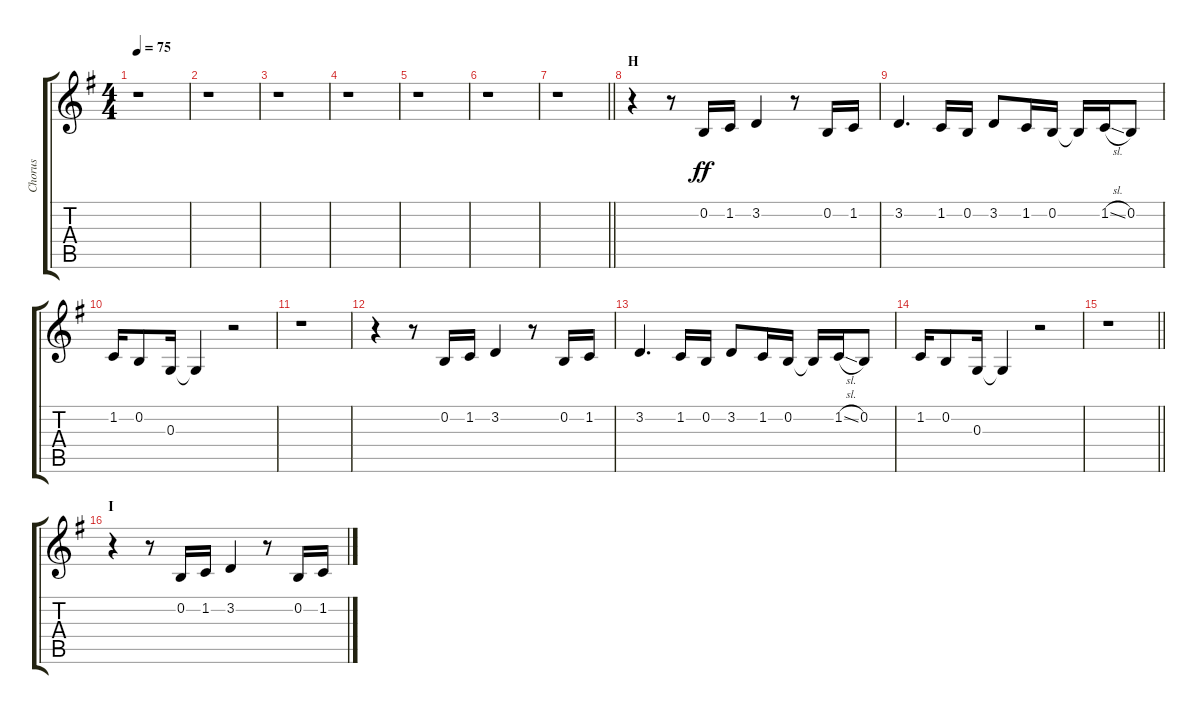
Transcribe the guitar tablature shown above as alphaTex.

\track ("Chorus" "Chorus") {instrument voiceoohs}
\staff {score tabs}
\tuning (E4 B3 G3 D3 A2 E2) {hide}
\ts (4 4)
\tempo 75
\clef g2
\ks g
r.1{dy ff} |
r.1 |
r.1 |
r.1 |
r.1 |
r.1 |
\barLineRight lightlight
r.1 |
\section ("" "H")
r.4 r.8 0.2.16 1.2.16 3.2.4 r.8 0.2.16 1.2.16 |
3.2.4{d} 1.2.16 0.2.16 3.2.8 1.2.16 0.2.16 0.2{t}.16 1.2{sl}.16 0.2.8 |
1.2.16 0.2.8 0.3.16 0.3{t}.4 r.2 |
r.1 |
r.4 r.8 0.2.16 1.2.16 3.2.4 r.8 0.2.16 1.2.16 |
3.2.4{d} 1.2.16 0.2.16 3.2.8 1.2.16 0.2.16 0.2{t}.16 1.2{sl}.16 0.2.8 |
1.2.16 0.2.8 0.3.16 0.3{t}.4 r.2 |
\barLineRight lightlight
r.1 |
\section ("" "I")
r.4 r.8 0.2.16 1.2.16 3.2.4 r.8 0.2.16 1.2.16
